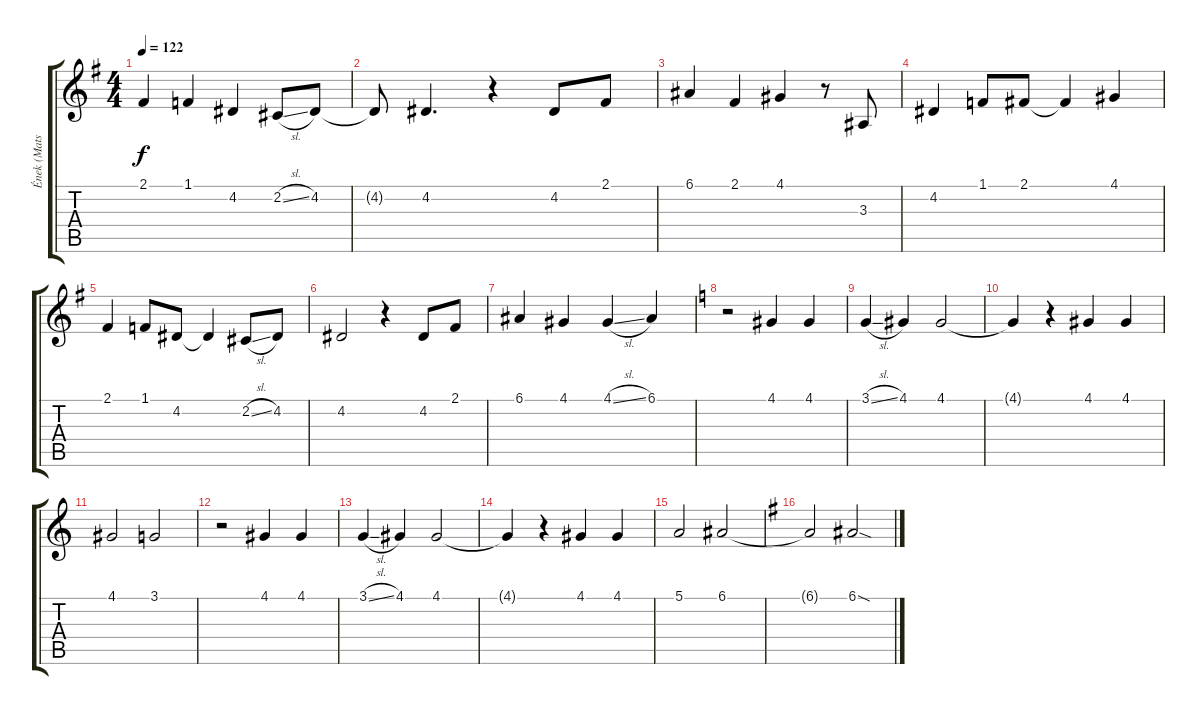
\track ("Ének (Mats Levén)" "Ének (Mats") {instrument tenorsax}
\staff {score tabs}
\tuning (E4 B3 G3 D3 A2 E2) {hide}
\ts (4 4)
\tempo 122
\clef g2
\ks g
2.1.4{dy f} 1.1.4 4.2.4 2.2{sl}.8 4.2.8 |
4.2{t}.8 4.2.4{d} r.4 4.2.8 2.1.8 |
6.1.4 2.1.4 4.1.4 r.8 3.3.8 |
4.2.4 1.1.8 2.1.8 2.1{t}.4 4.1.4 |
2.1.4 1.1.8 4.2.8 4.2{t}.4 2.2{sl}.8 4.2.8 |
4.2.2 r.4 4.2.8 2.1.8 |
6.1.4 4.1.4 4.1{sl}.4 6.1.4 |
\ks c
r.2 4.1.4 4.1.4 |
3.1{sl}.4 4.1.4 4.1.2 |
4.1{t}.4 r.4 4.1.4 4.1.4 |
4.1.2 3.1.2 |
r.2 4.1.4 4.1.4 |
3.1{sl}.4 4.1.4 4.1.2 |
4.1{t}.4 r.4 4.1.4 4.1.4 |
5.1.2 6.1.2 |
\ks g
6.1{t}.2 6.1{sod}.2
